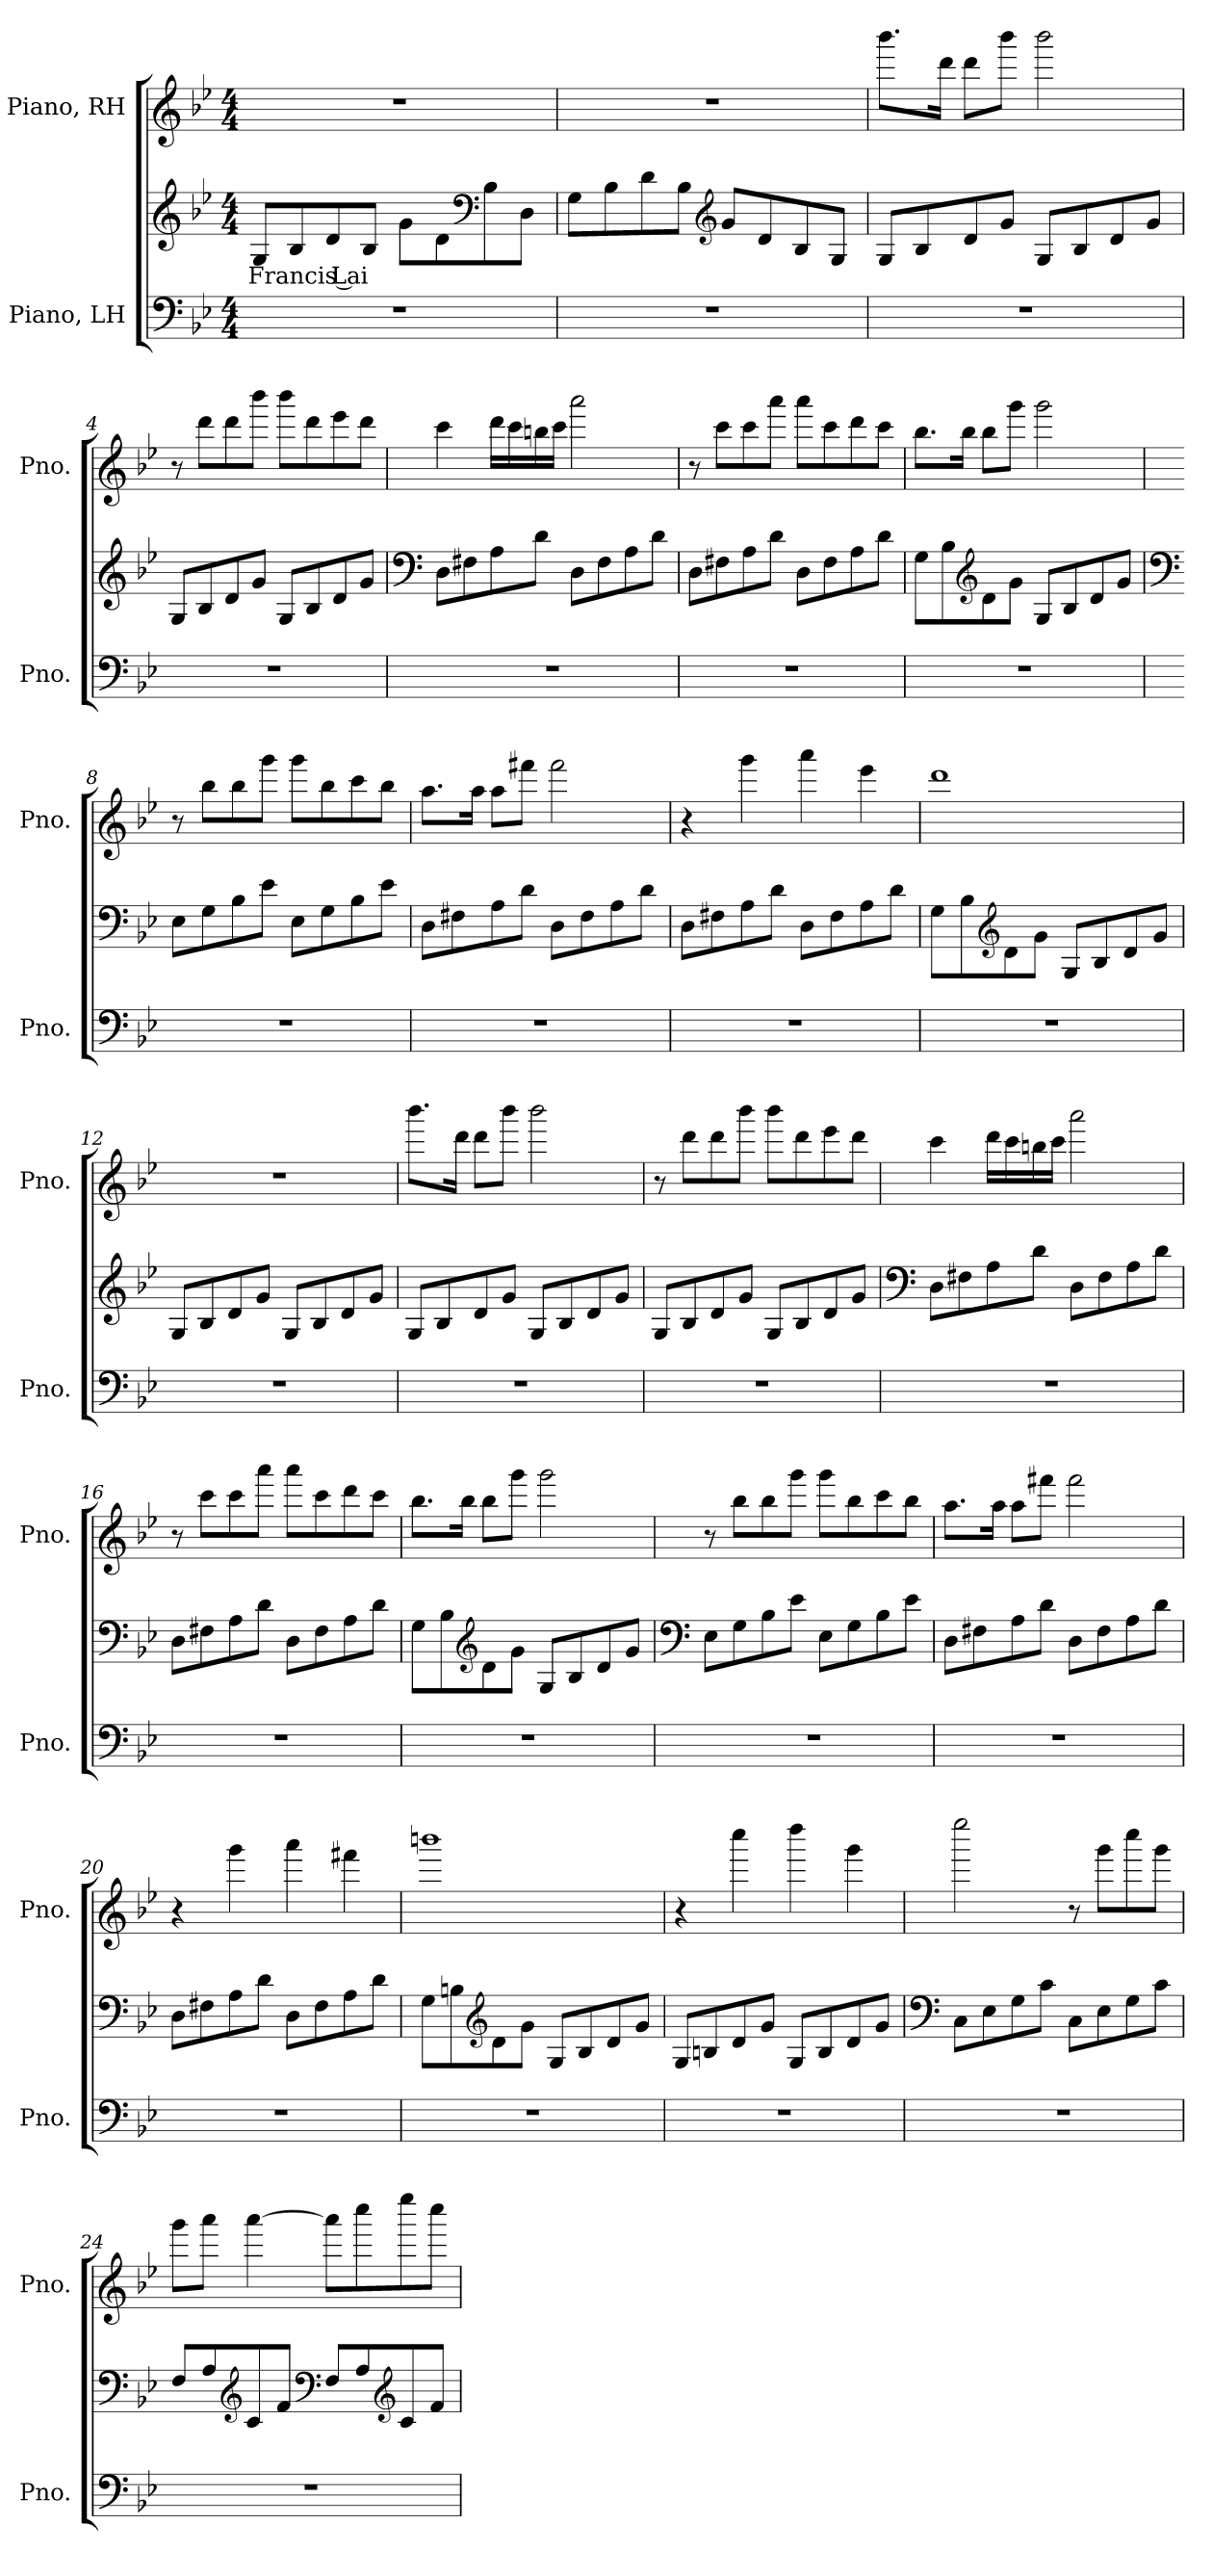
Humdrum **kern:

**kern	**kern	**text	**kern
*part2	*part2	*part2	*part1
*staff3	*staff2	*staff2	*staff1
*I"Piano, LH	*	*	*I"Piano, RH
*I'Pno.	*	*	*I'Pno.
*clefF4	*clefG2	*	*clefG2
*k[b-e-]	*k[b-e-]	*	*k[b-e-]
*M4/4	*M4/4	*	*M4/4
*MM84	*MM84	*	*MM84
=1	=1	=1	=1
!	!	!LO:LY:b	!
1r	8G/L	Francis Lai	1r
.	8B-/	.	.
.	8d/	.	.
.	8B-/J	.	.
.	8g\L	.	.
.	8d\	.	.
*	*clefF4	*	*
.	8B-\	.	.
.	8D\J	.	.
=2	=2	=2	=2
1r	8G\L	.	1r
.	8B-\	.	.
.	8d\	.	.
.	8B-\J	.	.
*	*clefG2	*	*
.	8g/L	.	.
.	8d/	.	.
.	8B-/	.	.
.	8G/J	.	.
=3	=3	=3	=3
1r	8G/L	.	8.bbb-\L
.	8B-/	.	.
.	.	.	16ddd\Jk
.	8d/	.	8ddd\L
.	8g/J	.	8bbb-\J
.	8G/L	.	2bbb-\
.	8B-/	.	.
.	8d/	.	.
.	8g/J	.	.
!!LO:LB:g=z
=4	=4	=4	=4
1r	8G/L	.	8r
.	8B-/	.	8ddd\L
.	8d/	.	8ddd\
.	8g/J	.	8bbb-\J
.	8G/L	.	8bbb-\L
.	8B-/	.	8ddd\
.	8d/	.	8eee-\
.	8g/J	.	8ddd\J
=5	=5	=5	=5
*	*clefF4	*	*
1r	8D\L	.	4ccc\
.	8F#X\	.	.
.	8A\	.	16ddd\LL
.	.	.	16ccc\
.	8d\J	.	16bbn\
.	.	.	16ccc\JJ
.	8D\L	.	2aaa\
.	8F#\	.	.
.	8A\	.	.
.	8d\J	.	.
=6	=6	=6	=6
1r	8D\L	.	8r
.	8F#X\	.	8ccc\L
.	8A\	.	8ccc\
.	8d\J	.	8aaa\J
.	8D\L	.	8aaa\L
.	8F#\	.	8ccc\
.	8A\	.	8ddd\
.	8d\J	.	8ccc\J
!!LO:LB:g=z
=7	=7	=7	=7
1r	8G\L	.	8.bb-\L
.	8B-\	.	.
.	.	.	16bb-\Jk
*	*clefG2	*	*
.	8d\	.	8bb-\L
.	8g\J	.	8ggg\J
.	8G/L	.	2ggg\
.	8B-/	.	.
.	8d/	.	.
.	8g/J	.	.
=8	=8	=8	=8
*	*clefF4	*	*
1r	8E-\L	.	8r
.	8G\	.	8bb-\L
.	8B-\	.	8bb-\
.	8e-\J	.	8ggg\J
.	8E-\L	.	8ggg\L
.	8G\	.	8bb-\
.	8B-\	.	8ccc\
.	8e-\J	.	8bb-\J
=9	=9	=9	=9
1r	8D\L	.	8.aa\L
.	8F#X\	.	.
.	.	.	16aa\Jk
.	8A\	.	8aa\L
.	8d\J	.	8fff#X\J
.	8D\L	.	2fff#\
.	8F#\	.	.
.	8A\	.	.
.	8d\J	.	.
!!LO:LB:g=z
=10	=10	=10	=10
1r	8D\L	.	4r
.	8F#X\	.	.
.	8A\	.	4ggg\
.	8d\J	.	.
.	8D\L	.	4aaa\
.	8F#\	.	.
.	8A\	.	4eee-\
.	8d\J	.	.
=11	=11	=11	=11
1r	8G\L	.	1ddd
.	8B-\	.	.
*	*clefG2	*	*
.	8d\	.	.
.	8g\J	.	.
.	8G/L	.	.
.	8B-/	.	.
.	8d/	.	.
.	8g/J	.	.
=12	=12	=12	=12
1r	8G/L	.	1r
.	8B-/	.	.
.	8d/	.	.
.	8g/J	.	.
.	8G/L	.	.
.	8B-/	.	.
.	8d/	.	.
.	8g/J	.	.
=13	=13	=13	=13
1r	8G/L	.	8.bbb-\L
.	8B-/	.	.
.	.	.	16ddd\Jk
.	8d/	.	8ddd\L
.	8g/J	.	8bbb-\J
.	8G/L	.	2bbb-\
.	8B-/	.	.
.	8d/	.	.
.	8g/J	.	.
!!LO:PB:g=z
=14	=14	=14	=14
1r	8G/L	.	8r
.	8B-/	.	8ddd\L
.	8d/	.	8ddd\
.	8g/J	.	8bbb-\J
.	8G/L	.	8bbb-\L
.	8B-/	.	8ddd\
.	8d/	.	8eee-\
.	8g/J	.	8ddd\J
=15	=15	=15	=15
*	*clefF4	*	*
1r	8D\L	.	4ccc\
.	8F#X\	.	.
.	8A\	.	16ddd\LL
.	.	.	16ccc\
.	8d\J	.	16bbn\
.	.	.	16ccc\JJ
.	8D\L	.	2aaa\
.	8F#\	.	.
.	8A\	.	.
.	8d\J	.	.
=16	=16	=16	=16
1r	8D\L	.	8r
.	8F#X\	.	8ccc\L
.	8A\	.	8ccc\
.	8d\J	.	8aaa\J
.	8D\L	.	8aaa\L
.	8F#\	.	8ccc\
.	8A\	.	8ddd\
.	8d\J	.	8ccc\J
!!LO:LB:g=z
=17	=17	=17	=17
1r	8G\L	.	8.bb-\L
.	8B-\	.	.
.	.	.	16bb-\Jk
*	*clefG2	*	*
.	8d\	.	8bb-\L
.	8g\J	.	8ggg\J
.	8G/L	.	2ggg\
.	8B-/	.	.
.	8d/	.	.
.	8g/J	.	.
=18	=18	=18	=18
*	*clefF4	*	*
1r	8E-\L	.	8r
.	8G\	.	8bb-\L
.	8B-\	.	8bb-\
.	8e-\J	.	8ggg\J
.	8E-\L	.	8ggg\L
.	8G\	.	8bb-\
.	8B-\	.	8ccc\
.	8e-\J	.	8bb-\J
=19	=19	=19	=19
1r	8D\L	.	8.aa\L
.	8F#X\	.	.
.	.	.	16aa\Jk
.	8A\	.	8aa\L
.	8d\J	.	8fff#X\J
.	8D\L	.	2fff#\
.	8F#\	.	.
.	8A\	.	.
.	8d\J	.	.
!!LO:LB:g=z
=20	=20	=20	=20
1r	8D\L	.	4r
.	8F#X\	.	.
.	8A\	.	4ggg\
.	8d\J	.	.
.	8D\L	.	4aaa\
.	8F#\	.	.
.	8A\	.	4fff#X\
.	8d\J	.	.
=21	=21	=21	=21
1r	8G\L	.	1bbbn
.	8Bn\	.	.
*	*clefG2	*	*
.	8d\	.	.
.	8g\J	.	.
.	8G/L	.	.
.	8B/	.	.
.	8d/	.	.
.	8g/J	.	.
=22	=22	=22	=22
1r	8G/L	.	4r
.	8Bn/	.	.
.	8d/	.	4cccc\
.	8g/J	.	.
.	8G/L	.	4dddd\
.	8B/	.	.
.	8d/	.	4ggg\
.	8g/J	.	.
=23	=23	=23	=23
*	*clefF4	*	*
1r	8C\L	.	2eeee-\
.	8E-\	.	.
.	8G\	.	.
.	8c\J	.	.
.	8C\L	.	8r
.	8E-\	.	8ggg\L
.	8G\	.	8cccc\
.	8c\J	.	8ggg\J
!!LO:LB:g=z
=24	=24	=24	=24
1r	8F/L	.	8ggg\L
.	8A/	.	8aaa\J
*	*clefG2	*	*
.	8c/	.	[4aaa\
.	8f/J	.	.
*	*clefF4	*	*
.	8F/L	.	8aaa\L]
.	8A/	.	8cccc\
*	*clefG2	*	*
.	8c/	.	8eeee-\
.	8f/J	.	8cccc\J
=	=	=	=
*-	*-	*-	*-
